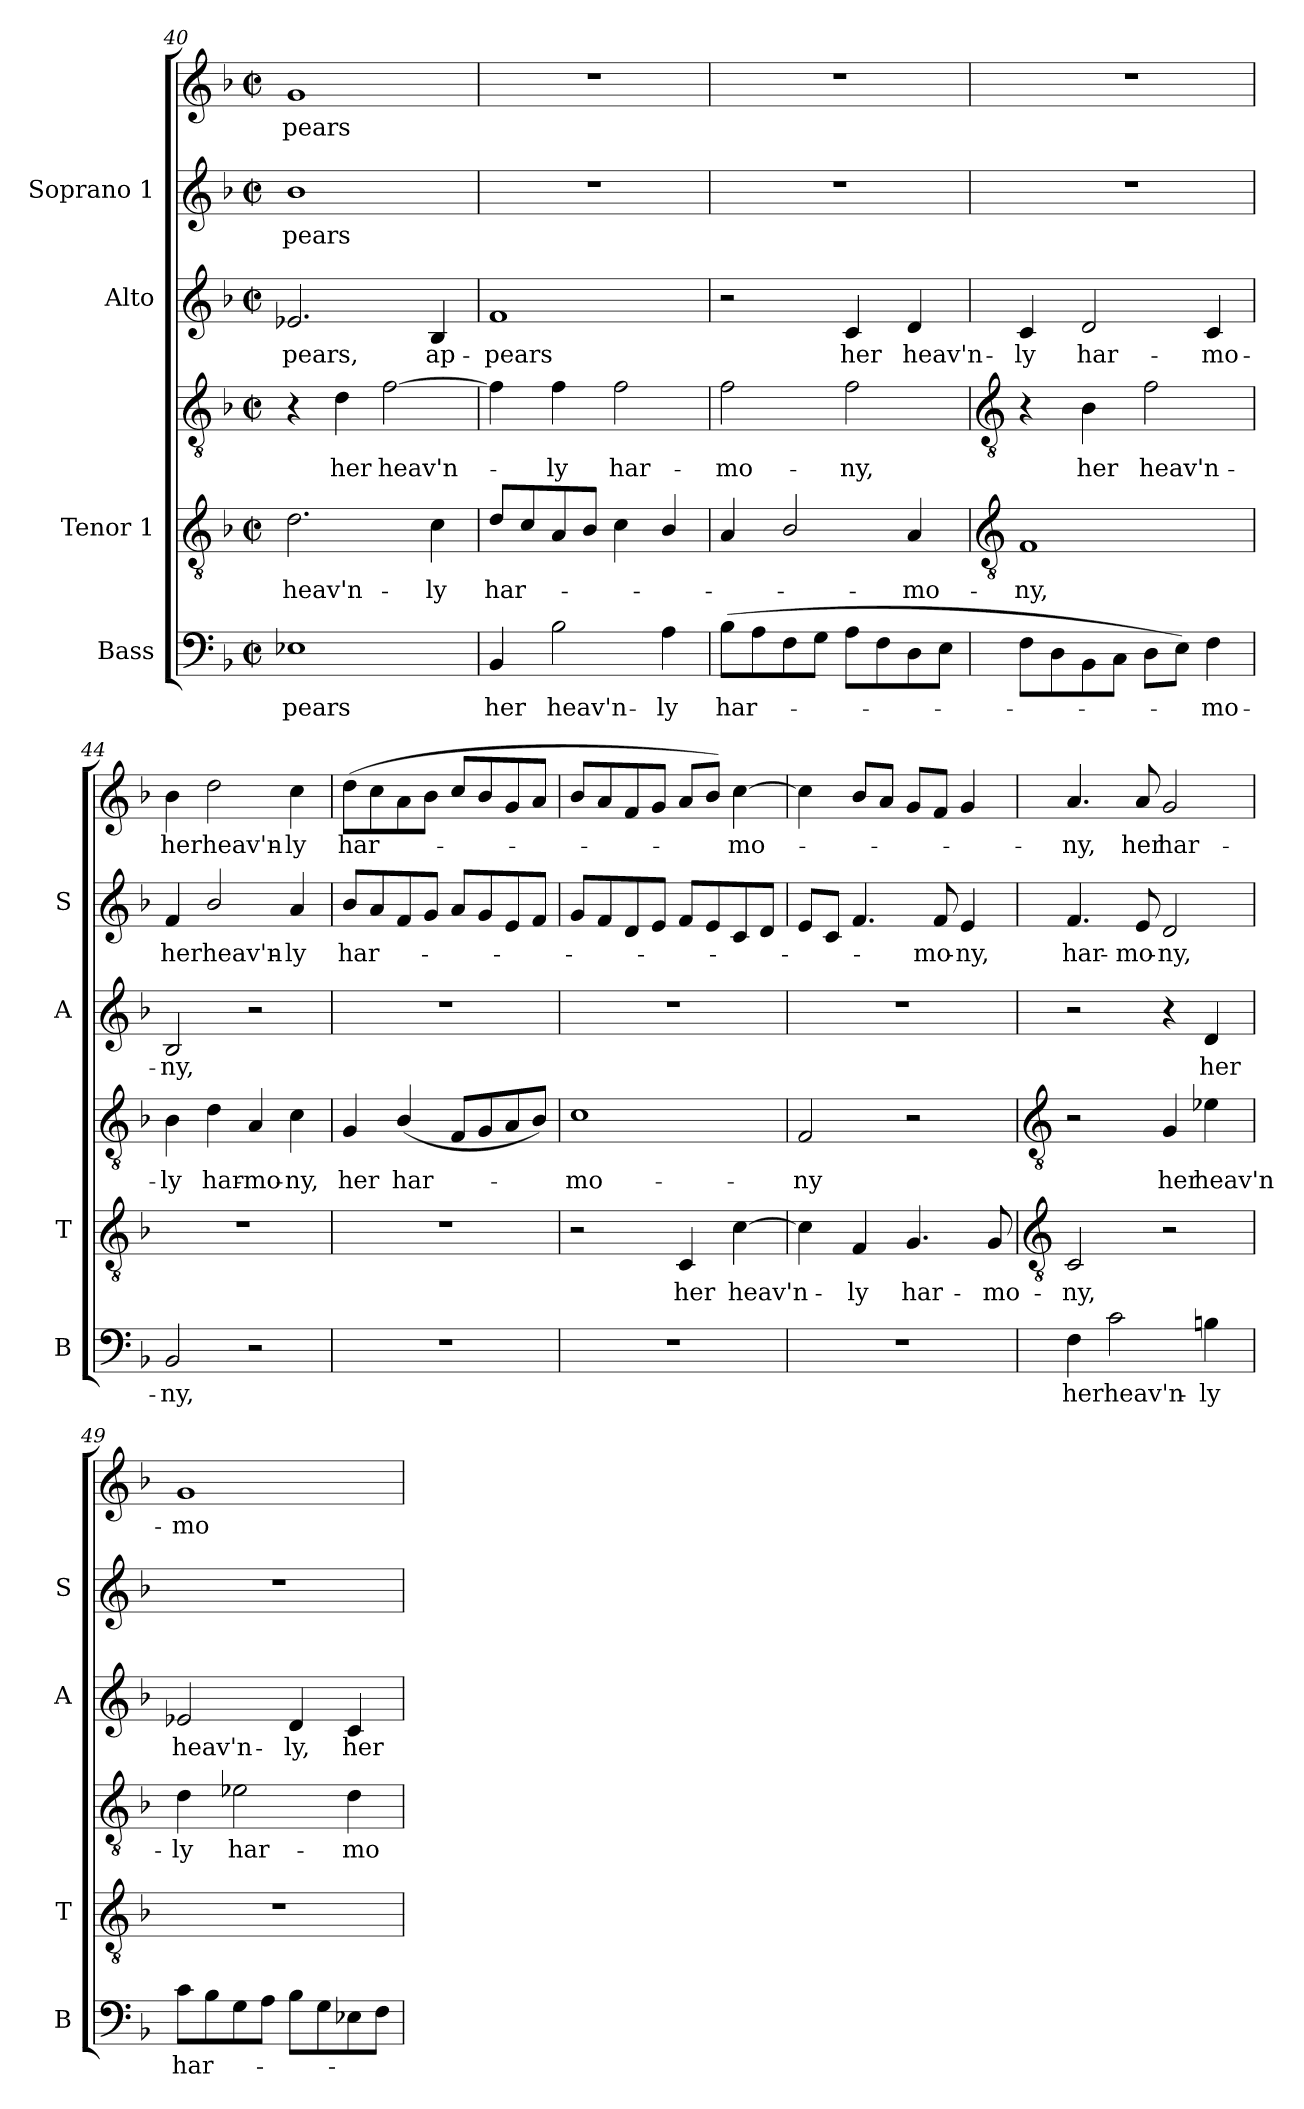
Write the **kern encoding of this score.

**kern	**text	**kern	**text	**kern	**text	**kern	**text	**kern	**text	**kern	**text
*part4	*part4	*part3	*part3	*part3	*part3	*part2	*part2	*part1	*part1	*part1	*part1
*staff6	*staff6	*staff5	*staff5	*staff4	*staff4	*staff3	*staff3	*staff2	*staff2	*staff1	*staff1
*I"Bass	*	*I"Tenor 1	*	*	*	*I"Alto	*	*I"Soprano 1	*	*	*
*I'B	*	*I'T	*	*	*	*I'A	*	*I'S	*	*	*
*clefF4	*	*clefGv2	*	*clefGv2	*	*clefG2	*	*clefG2	*	*clefG2	*
*k[b-]	*	*k[b-]	*	*k[b-]	*	*k[b-]	*	*k[b-]	*	*k[b-]	*
*F:	*	*F:	*	*F:	*	*F:	*	*F:	*	*F:	*
*M2/2	*	*M2/2	*	*M2/2	*	*M2/2	*	*M2/2	*	*M2/2	*
*met(c|)	*	*met(c|)	*	*met(c|)	*	*met(c|)	*	*met(c|)	*	*met(c|)	*
=40	=40	=40	=40	=40	=40	=40	=40	=40	=40	=40	=40
!	!LO:LY:b	!	!LO:LY:b	!	!	!	!LO:LY:b	!	!LO:LY:b	!	!LO:LY:b
1E-X	-pears	2.d	heav'n-	4r	.	2.e-X	-pears,	1b-	pears	1g	-pears
!	!	!	!	!	!LO:LY:b	!	!	!	!	!	!
.	.	.	.	4d	her	.	.	.	.	.	.
!	!	!	!	!	!LO:LY:b	!	!	!	!	!	!
.	.	.	.	[2f	heav'n-	.	.	.	.	.	.
!	!	!	!LO:LY:b	!	!	!	!LO:LY:b	!	!	!	!
.	.	4c	-ly	.	.	4B-	ap-	.	.	.	.
=41	=41	=41	=41	=41	=41	=41	=41	=41	=41	=41	=41
!	!LO:LY:b	!	!LO:LY:b	!	!	!	!LO:LY:b	!	!	!	!
4BB-	her	8d/L	-har-	4f]	.	1f	-pears	1r	.	1r	.
.	.	8c/	.	.	.	.	.	.	.	.	.
!	!LO:LY:b	!	!	!	!LO:LY:b	!	!	!	!	!	!
2B-	heav'n-	8A/	.	4f	ly	.	.	.	.	.	.
.	.	8B-/J	.	.	.	.	.	.	.	.	.
!	!	!	!	!	!LO:LY:b	!	!	!	!	!	!
.	.	4c\	.	2f	har-	.	.	.	.	.	.
!	!LO:LY:b	!	!	!	!	!	!	!	!	!	!
4A	-ly	4B-/	.	.	.	.	.	.	.	.	.
=42	=42	=42	=42	=42	=42	=42	=42	=42	=42	=42	=42
!	!LO:LY:b	!	!	!	!LO:LY:b	!	!	!	!	!	!
(>8B-L	har-	4A	.	2f	mo-	2r	.	1r	.	1r	.
8A	.	.	.	.	.	.	.	.	.	.	.
8F	.	2B-/	.	.	.	.	.	.	.	.	.
8GJ	.	.	.	.	.	.	.	.	.	.	.
!	!	!	!	!	!LO:LY:b	!	!LO:LY:b	!	!	!	!
8AL	.	.	.	2f	-ny,	4c	her	.	.	.	.
8F	.	.	.	.	.	.	.	.	.	.	.
!	!	!	!LO:LY:b	!	!	!	!LO:LY:b	!	!	!	!
8D	.	4A	mo-	.	.	4d	heav'n-	.	.	.	.
8EJ	.	.	.	.	.	.	.	.	.	.	.
!!LO:LB:g=z
=43	=43	=43	=43	=43	=43	=43	=43	=43	=43	=43	=43
*	*	*clefGv2	*	*clefGv2	*	*	*	*	*	*	*
!	!	!	!LO:LY:b	!	!	!	!LO:LY:b	!	!	!	!
8FL	.	1F	-ny,	4r	.	4c	-ly	1r	.	1r	.
8D	.	.	.	.	.	.	.	.	.	.	.
!	!	!	!	!	!LO:LY:b	!	!LO:LY:b	!	!	!	!
8BB-	.	.	.	4B-	-her	2d	har-	.	.	.	.
8CJ	.	.	.	.	.	.	.	.	.	.	.
!	!	!	!	!	!LO:LY:b	!	!	!	!	!	!
8DL	.	.	.	2f	heav'n-	.	.	.	.	.	.
8EJ)	.	.	.	.	.	.	.	.	.	.	.
!	!LO:LY:b	!	!	!	!	!	!LO:LY:b	!	!	!	!
4F	mo-	.	.	.	.	4c	-mo-	.	.	.	.
!!LO:LB:g=z
=44	=44	=44	=44	=44	=44	=44	=44	=44	=44	=44	=44
!	!LO:LY:b	!	!	!	!LO:LY:b	!	!LO:LY:b	!	!LO:LY:b	!	!LO:LY:b
2BB-	-ny,	1r	.	4B-	ly	2B-	-ny,	4f	her	4b-	her
!	!	!	!	!	!LO:LY:b	!	!	!	!LO:LY:b	!	!LO:LY:b
.	.	.	.	4d	har-	.	.	2b-/	heav'n-	2dd	heav'n-
!	!	!	!	!	!LO:LY:b	!	!	!	!	!	!
2r	.	.	.	4A	-mo-	2r	.	.	.	.	.
!	!	!	!	!	!LO:LY:b	!	!	!	!LO:LY:b	!	!LO:LY:b
.	.	.	.	4c	-ny,	.	.	4a	-ly	4cc	-ly
=45	=45	=45	=45	=45	=45	=45	=45	=45	=45	=45	=45
!	!	!	!	!	!LO:LY:b	!	!	!	!LO:LY:b	!	!LO:LY:b
1r	.	1r	.	4G	her	1r	.	(<8b-L	har-	(<8ddL	har-
.	.	.	.	.	.	.	.	8a	.	8cc	.
!	!	!	!	!	!LO:LY:b	!	!	!	!	!	!
.	.	.	.	(<4B-/	har-	.	.	8f	.	8a	.
.	.	.	.	.	.	.	.	8gJ	.	8b-J	.
.	.	.	.	8FL	.	.	.	8aL	.	8ccL	.
.	.	.	.	8G	.	.	.	8g	.	8b-	.
.	.	.	.	8A	.	.	.	8e	.	8g	.
.	.	.	.	8B-J)	.	.	.	8fJ	.	8aJ	.
=46	=46	=46	=46	=46	=46	=46	=46	=46	=46	=46	=46
!	!	!	!	!	!LO:LY:b	!	!	!	!	!	!
1r	.	2r	.	1c	mo-	1r	.	8gL	.	8b-L	.
.	.	.	.	.	.	.	.	8f	.	8a	.
.	.	.	.	.	.	.	.	8d	.	8f	.
.	.	.	.	.	.	.	.	8eJ	.	8gJ	.
!	!	!	!LO:LY:b	!	!	!	!	!	!	!	!
.	.	4C	-her	.	.	.	.	8fL	.	8aL	.
.	.	.	.	.	.	.	.	8e	.	8b-J)	.
!	!	!	!LO:LY:b	!	!	!	!	!	!	!	!LO:LY:b
.	.	[4c	heav'n-	.	.	.	.	8c	.	[4cc	mo-
.	.	.	.	.	.	.	.	8dJ	.	.	.
=47	=47	=47	=47	=47	=47	=47	=47	=47	=47	=47	=47
!	!	!	!	!	!LO:LY:b	!	!	!	!	!	!
1r	.	4c]	.	2F	ny	1r	.	8eL	.	4cc]	.
.	.	.	.	.	.	.	.	8cJ	.	.	.
!	!	!	!LO:LY:b	!	!	!	!	!	!	!	!
.	.	4F	ly	.	.	.	.	4.f	.	8b-L	.
.	.	.	.	.	.	.	.	.	.	8aJ	.
!	!	!	!LO:LY:b	!	!	!	!	!	!	!	!
.	.	4.G	har-	2r	.	.	.	.	.	8gL	.
!	!	!	!	!	!	!	!	!	!LO:LY:b	!	!
.	.	.	.	.	.	.	.	8f	mo-	8fJ	.
!	!	!	!	!	!	!	!	!	!LO:LY:b	!	!
.	.	.	.	.	.	.	.	4e	-ny,	4g)	.
!	!	!	!LO:LY:b	!	!	!	!	!	!	!	!
.	.	8G	-mo-	.	.	.	.	.	.	.	.
!!LO:LB:g=z
=48	=48	=48	=48	=48	=48	=48	=48	=48	=48	=48	=48
*	*	*clefGv2	*	*clefGv2	*	*	*	*	*	*	*
!	!LO:LY:b	!	!LO:LY:b	!	!	!	!	!	!LO:LY:b	!	!LO:LY:b
4F	her	2C	-ny,	2r	.	2r	.	4.f	-har-	4.a	ny,
!	!LO:LY:b	!	!	!	!	!	!	!	!	!	!
2c	heav'n-	.	.	.	.	.	.	.	.	.	.
!	!	!	!	!	!	!	!	!	!LO:LY:b	!	!LO:LY:b
.	.	.	.	.	.	.	.	8e	-mo-	8a	her
!	!	!	!	!	!LO:LY:b	!	!	!	!LO:LY:b	!	!LO:LY:b
.	.	2r	.	4G	-her	4r	.	2d	-ny,	2g	har-
!	!LO:LY:b	!	!	!	!LO:LY:b	!	!LO:LY:b	!	!	!	!
4Bn	-ly	.	.	4e-X	heav'n-	4d	her	.	.	.	.
!!LO:LB:g=z
=49	=49	=49	=49	=49	=49	=49	=49	=49	=49	=49	=49
!	!LO:LY:b	!	!	!	!LO:LY:b	!	!LO:LY:b	!	!	!	!LO:LY:b
8cL	har-	1r	.	4d	ly	2e-X	heav'n-	1r	.	1g	mo-
8B-	.	.	.	.	.	.	.	.	.	.	.
!	!	!	!	!	!LO:LY:b	!	!	!	!	!	!
8G	.	.	.	2e-X	har-	.	.	.	.	.	.
8AJ	.	.	.	.	.	.	.	.	.	.	.
!	!	!	!	!	!	!	!LO:LY:b	!	!	!	!
8B-L	.	.	.	.	.	4d	-ly,	.	.	.	.
8G	.	.	.	.	.	.	.	.	.	.	.
!	!	!	!	!	!LO:LY:b	!	!LO:LY:b	!	!	!	!
8E-X	.	.	.	4d	-mo-	4c	her	.	.	.	.
8FJ	.	.	.	.	.	.	.	.	.	.	.
=	=	=	=	=	=	=	=	=	=	=	=
*-	*-	*-	*-	*-	*-	*-	*-	*-	*-	*-	*-
